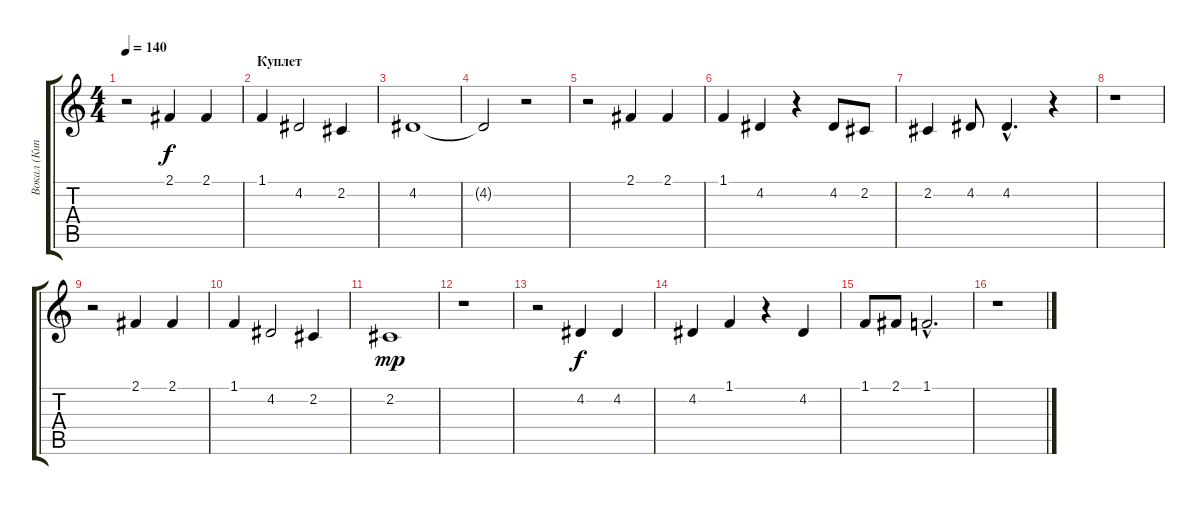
\track ("Вокал (Кипелов)" "Вокал (Кип") {instrument lead6voice}
\staff {score tabs}
\tuning (E4 B3 G3 D3 A2 E2) {hide}
\ts (4 4)
\tempo 140
\clef g2
\ks c
r.2{dy f} 2.1.4 2.1.4 |
\section ("" "Куплет")
1.1.4 4.2.2 2.2.4 |
4.2.1 |
4.2{t}.2 r.2 |
r.2 2.1.4 2.1.4 |
1.1.4 4.2.4 r.4 4.2.8 2.2.8 |
2.2.4 4.2.8 4.2{hac}.4{d} r.4 |
r.1 |
r.2 2.1.4 2.1.4 |
1.1.4 4.2.2 2.2.4 |
2.2.1{dy mp} |
r.1 |
r.2 4.2.4{dy f} 4.2.4 |
4.2.4 1.1.4 r.4 4.2.4 |
1.1.8 2.1.8 1.1{hac}.2{d} |
r.1
